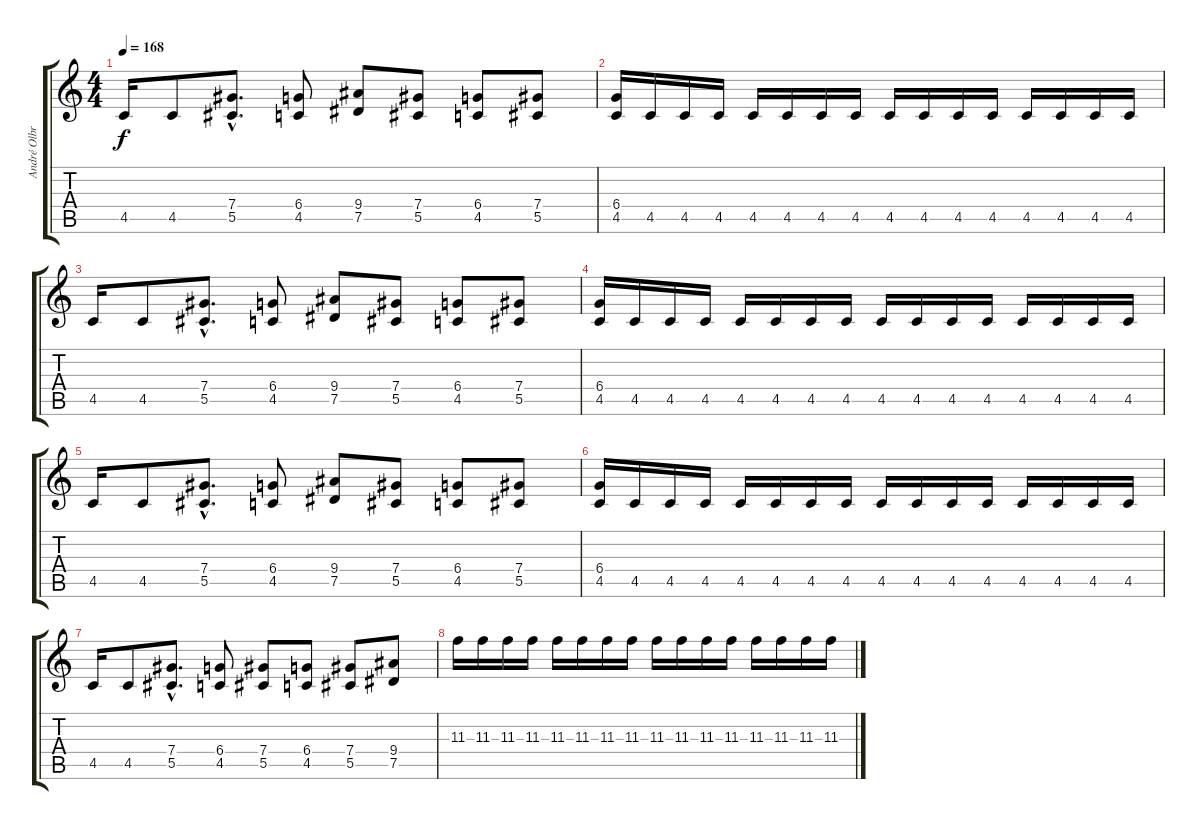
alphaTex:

\track ("André Olbrich" "André Olbr") {instrument distortionguitar}
\staff {score tabs}
\tuning (Eb4 Bb3 Gb3 Db3 Ab2 Eb2) {hide}
\ts (4 4)
\tempo 168
\clef g2
\ks c
4.5.16{dy f} 4.5.8 (7.4{hac} 5.5).8{d} (6.4 4.5).8 (9.4 7.5).8 (7.4 5.5).8 (6.4 4.5).8 (7.4 5.5).8 |
(6.4 4.5).16 4.5.16 4.5.16 4.5.16 4.5.16 4.5.16 4.5.16 4.5.16 4.5.16 4.5.16 4.5.16 4.5.16 4.5.16 4.5.16 4.5.16 4.5.16 |
4.5.16 4.5.8 (7.4{hac} 5.5).8{d} (6.4 4.5).8 (9.4 7.5).8 (7.4 5.5).8 (6.4 4.5).8 (7.4 5.5).8 |
(6.4 4.5).16 4.5.16 4.5.16 4.5.16 4.5.16 4.5.16 4.5.16 4.5.16 4.5.16 4.5.16 4.5.16 4.5.16 4.5.16 4.5.16 4.5.16 4.5.16 |
4.5.16 4.5.8 (7.4{hac} 5.5).8{d} (6.4 4.5).8 (9.4 7.5).8 (7.4 5.5).8 (6.4 4.5).8 (7.4 5.5).8 |
(6.4 4.5).16 4.5.16 4.5.16 4.5.16 4.5.16 4.5.16 4.5.16 4.5.16 4.5.16 4.5.16 4.5.16 4.5.16 4.5.16 4.5.16 4.5.16 4.5.16 |
4.5.16 4.5.8 (7.4{hac} 5.5{hac}).8{d} (6.4 4.5).8 (7.4 5.5).8 (6.4 4.5).8 (7.4 5.5).8 (9.4 7.5).8 |
11.3.16 11.3.16 11.3.16 11.3.16 11.3.16 11.3.16 11.3.16 11.3.16 11.3.16 11.3.16 11.3.16 11.3.16 11.3.16 11.3.16 11.3.16 11.3.16
